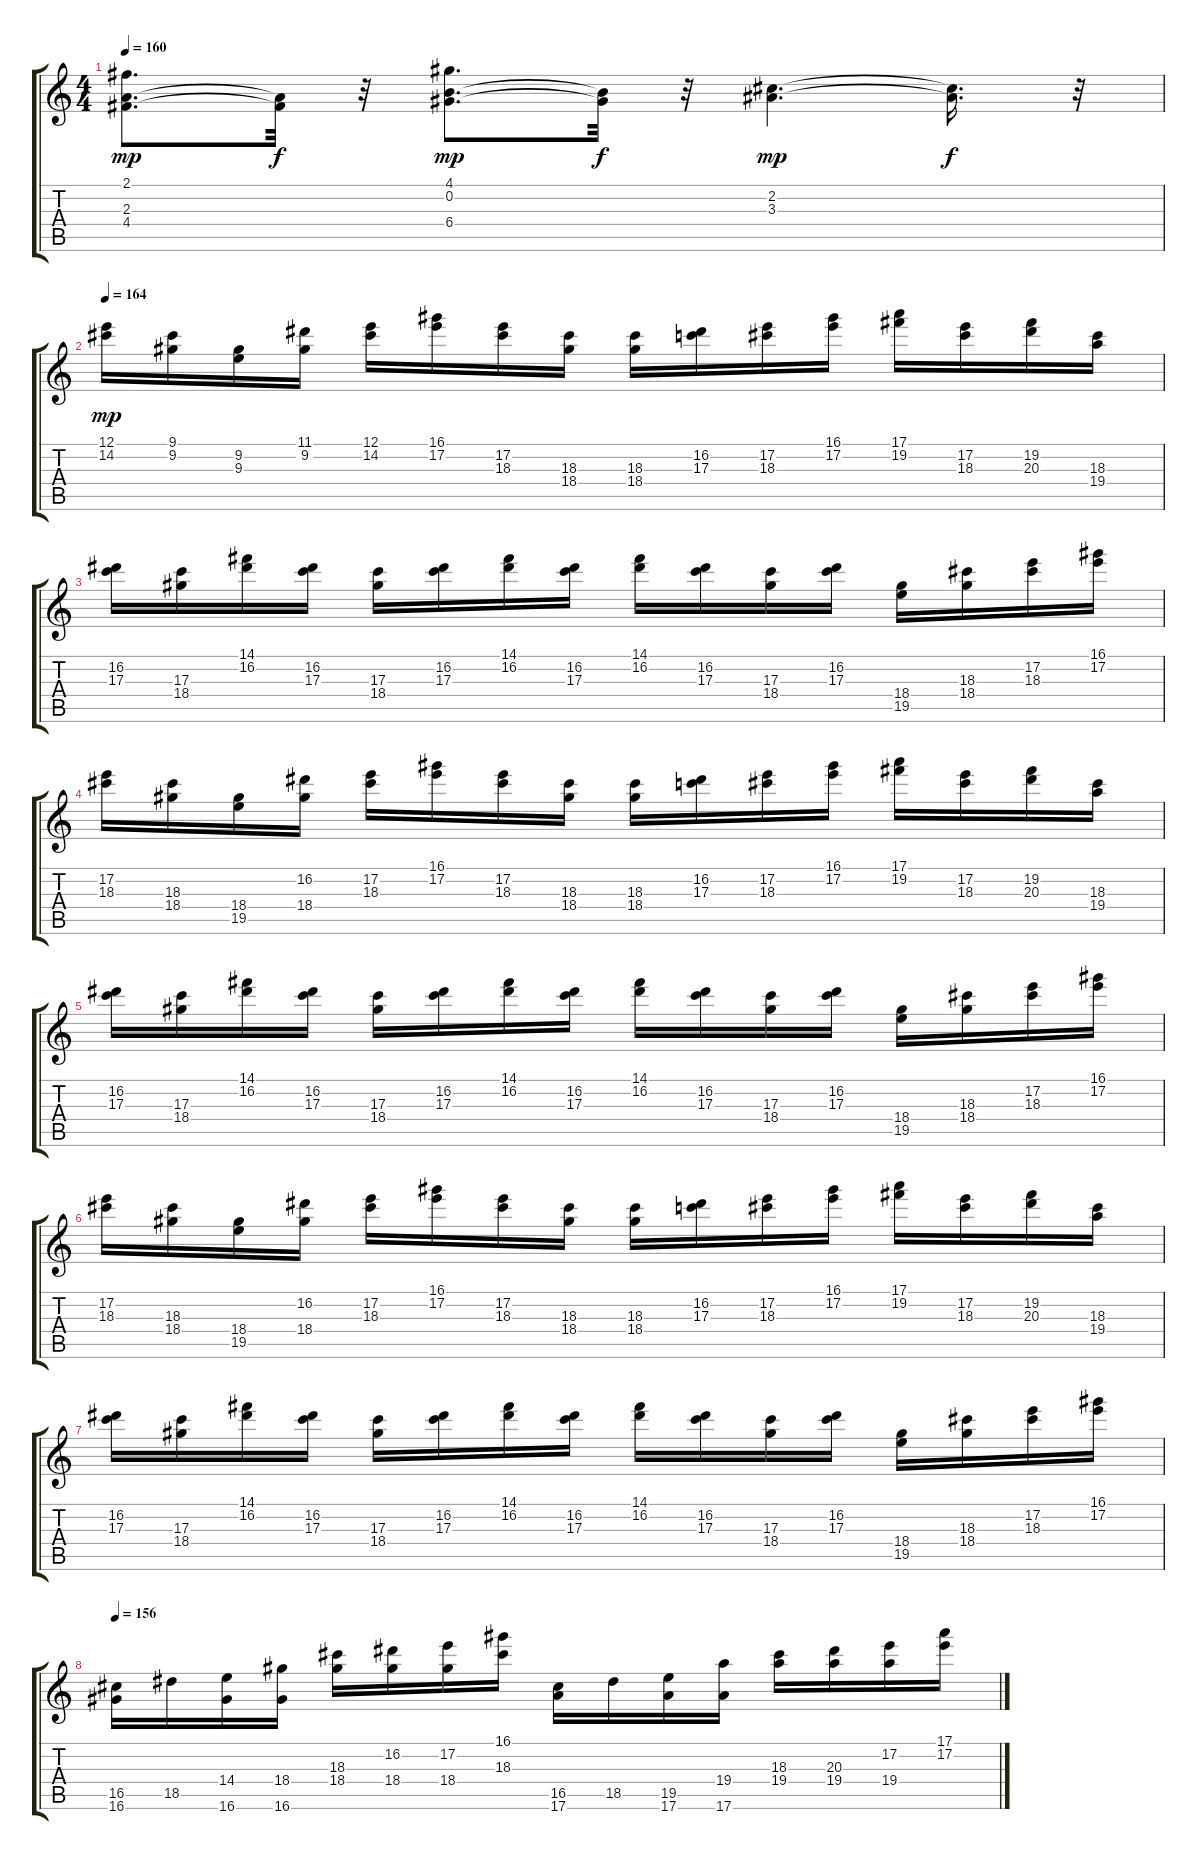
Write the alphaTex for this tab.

\track "" {instrument acousticguitarsteel}
\staff {score tabs}
\tuning (E4 B3 G3 D3 A2 E2) {hide}
\ts (4 4)
\tempo 160
\clef g2
\ks c
(2.1 2.3 4.4).8{d dy mp} (2.3{t} 4.4{t}).32{dy f} r.32 (4.1 0.2 6.4).8{d dy mp} (0.2{t} 6.4{t}).32{dy f} r.32 (2.2 3.3).4{d dy mp} (2.2{t} 3.3{t}).16{d dy f} r.32 |
\tempo 164
(12.1 14.2).16{dy mp} (9.1 9.2).16 (9.2 9.3).16 (11.1 9.2).16 (12.1 14.2).16 (16.1 17.2).16 (17.2 18.3).16 (18.3 18.4).16 (18.3 18.4).16 (16.2 17.3).16 (17.2 18.3).16 (16.1 17.2).16 (17.1 19.2).16 (17.2 18.3).16 (19.2 20.3).16 (18.3 19.4).16 |
(16.2 17.3).16 (17.3 18.4).16 (14.1 16.2).16 (16.2 17.3).16 (17.3 18.4).16 (16.2 17.3).16 (14.1 16.2).16 (16.2 17.3).16 (14.1 16.2).16 (16.2 17.3).16 (17.3 18.4).16 (16.2 17.3).16 (18.4 19.5).16 (18.3 18.4).16 (17.2 18.3).16 (16.1 17.2).16 |
(17.2 18.3).16 (18.3 18.4).16 (18.4 19.5).16 (16.2 18.4).16 (17.2 18.3).16 (16.1 17.2).16 (17.2 18.3).16 (18.3 18.4).16 (18.3 18.4).16 (16.2 17.3).16 (17.2 18.3).16 (16.1 17.2).16 (17.1 19.2).16 (17.2 18.3).16 (19.2 20.3).16 (18.3 19.4).16 |
(16.2 17.3).16 (17.3 18.4).16 (14.1 16.2).16 (16.2 17.3).16 (17.3 18.4).16 (16.2 17.3).16 (14.1 16.2).16 (16.2 17.3).16 (14.1 16.2).16 (16.2 17.3).16 (17.3 18.4).16 (16.2 17.3).16 (18.4 19.5).16 (18.3 18.4).16 (17.2 18.3).16 (16.1 17.2).16 |
(17.2 18.3).16 (18.3 18.4).16 (18.4 19.5).16 (16.2 18.4).16 (17.2 18.3).16 (16.1 17.2).16 (17.2 18.3).16 (18.3 18.4).16 (18.3 18.4).16 (16.2 17.3).16 (17.2 18.3).16 (16.1 17.2).16 (17.1 19.2).16 (17.2 18.3).16 (19.2 20.3).16 (18.3 19.4).16 |
(16.2 17.3).16 (17.3 18.4).16 (14.1 16.2).16 (16.2 17.3).16 (17.3 18.4).16 (16.2 17.3).16 (14.1 16.2).16 (16.2 17.3).16 (14.1 16.2).16 (16.2 17.3).16 (17.3 18.4).16 (16.2 17.3).16 (18.4 19.5).16 (18.3 18.4).16 (17.2 18.3).16 (16.1 17.2).16 |
\tempo 156
(16.5 16.6).16 18.5.16 (14.4 16.6).16 (18.4 16.6).16 (18.3 18.4).16 (16.2 18.4).16 (17.2 18.4).16 (16.1 18.3).16 (16.5 17.6).16 18.5.16 (19.5 17.6).16 (19.4 17.6).16 (18.3 19.4).16 (20.3 19.4).16 (17.2 19.4).16 (17.1 17.2).16
